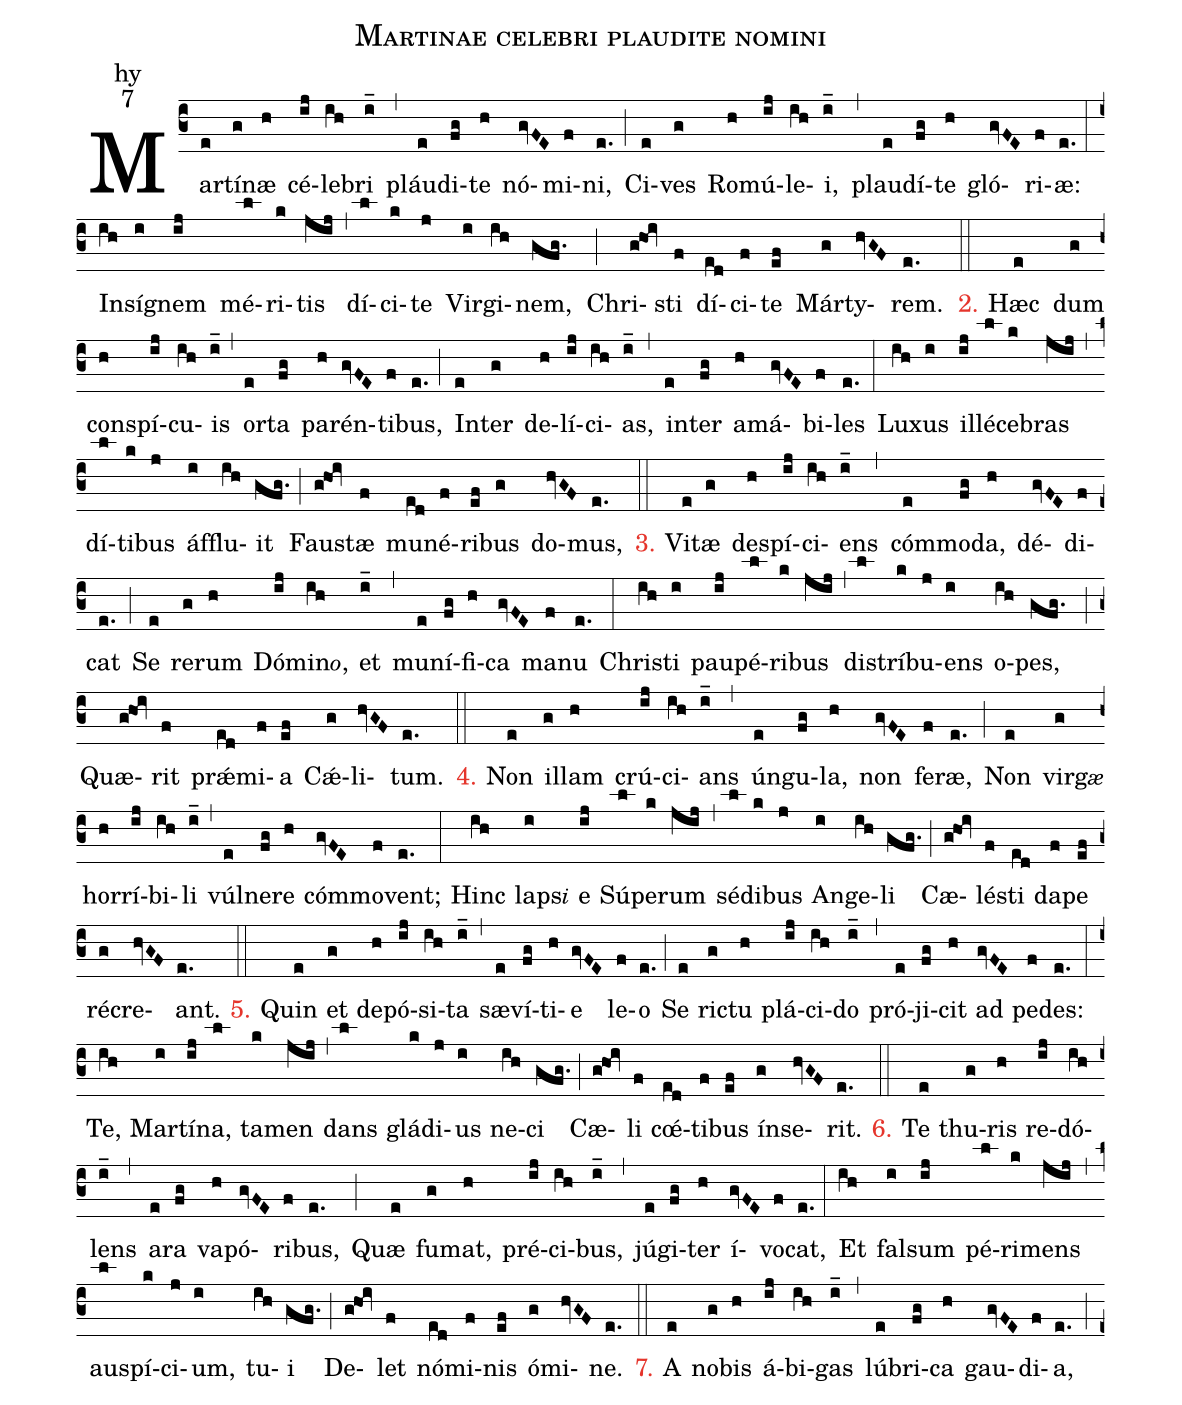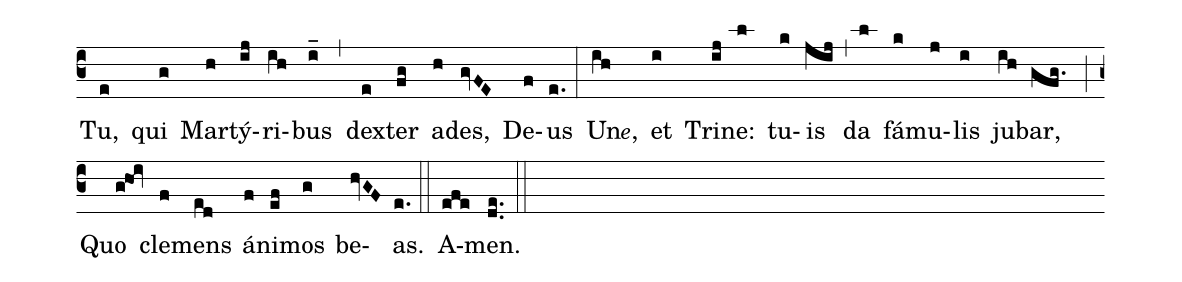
name:Martinae celebri plaudite nomini;
office-part:hy;
mode:7;
%%
(c3) Mar(e)tí(g)næ(h) cé(ij)le(ih)bri(i_) (,)
pláu(e)di(fg)te(h) nó(gvFE)mi(f)ni,(e.) (;)
Ci(e)ves(g) Ro(h)mú(ij)le(ih)i,(i_) (,)
plau(e)dí(fg)te(h) gló(gvFE)ri(f)æ:(e.) (:)
In(ih)sí(i)gnem(ij) mé(l)ri(k)tis(jij) (,)
dí(l)ci(k)te(j) Vir(i)gi(ih)nem,(gfg.) (;)
Chri(g@hoi)sti(f) dí(ed)ci(f)te(ef) Már(g)ty(hvGF)rem.(e.) (::)

<c>2.</c> Hæc(e) dum(g) con(h)spí(ij)cu(ih)is(i_) (,)
or(e)ta(fg) pa(h)rén(gvFE)ti(f)bus,(e.) (;)
In(e)ter(g) de(h)lí(ij)ci(ih)as,(i_) (,)
in(e)ter(fg) a(h)má(gvFE)bi(f)les(e.) (:)
Lu(ih)xus(i) il(ij)lé(l)ce(k)bras(jij) (,)
dí(l)ti(k)bus(j) áf(i)flu(ih)it(gfg.) (;)
Fau(g@hoi)stæ(f) mu(ed)né(f)ri(ef)bus(g) do(hvGF)mus,(e.) (::)

<c>3.</c> Vi(e)tæ(g) de(h)spí(ij)ci(ih)ens(i_) (,)
cóm(e)mo(fg)da,(h) dé(gvFE)di(f)cat(e.) (;)
Se(e) re(g)rum(h) Dó(ij)min<e>o</e>,(ih) et(i_) (,)
mu(e)ní(fg)fi(h)ca(gvFE) ma(f)nu(e.) (:)
Chri(ih)sti(i) pau(ij)pé(l)ri(k)bus(jij) (,)
di(l)strí(k)bu(j)ens(i) o(ih)pes,(gfg.) (;)
Quæ(g@hoi)rit(f) prǽ(ed)mi(f)a(ef) Cǽ(g)li(hvGF)tum.(e.) (::)

<c>4.</c> Non(e) il(g)lam(h) crú(ij)ci(ih)ans(i_) (,)
ún(e)gu(fg)la,(h) non(gvFE) fe(f)ræ,(e.) (;)
Non(e) virg<e>æ</e>(g) hor(h)rí(ij)bi(ih)li(i_) (,)
vúl(e)ne(fg)re(h) cóm(gvFE)mo(f)vent;(e.) (:)
Hinc(ih) laps<e>i</e>(i) e(ij) Sú(l)pe(k)rum(jij) (,)
sé(l)di(k)bus(j) An(i)ge(ih)li(gfg.) (;)
Cæ(g@hoi)lé(f)sti(ed) da(f)pe(ef) ré(g)cre(hvGF)ant.(e.) (::)

<c>5.</c> Quin(e) et(g) de(h)pó(ij)si(ih)ta(i_) (,)
sæ(e)ví(fg)ti(h)e(gvFE) le(f)o(e.) (;)
Se(e) ri(g)ctu(h) plá(ij)ci(ih)do(i_) (,)
pró(e)ji(fg)cit(h) ad(gvFE) pe(f)des:(e.) (:)
Te,(ih) Mar(i)tí(ij)na,(l) ta(k)men(jij) (,)
dans(l) glá(k)di(j)us(i) ne(ih)ci(gfg.) (;)
Cæ(g@hoi)li(f) cœ́(ed)ti(f)bus(ef) ín(g)se(hvGF)rit.(e.) (::)

<c>6.</c> Te(e) thu(g)ris(h) re(ij)dó(ih)lens(i_) (,)
a(e)ra(fg) va(h)pó(gvFE)ri(f)bus,(e.) (;)
Quæ(e) fu(g)mat,(h) pré(ij)ci(ih)bus,(i_) (,)
jú(e)gi(fg)ter(h) í(gvFE)vo(f)cat,(e.) (:)
Et(ih) fal(i)sum(ij) pé(l)ri(k)mens(jij) (,)
au(l)spí(k)ci(j)um,(i) tu(ih)i(gfg.) (;)
De(g@hoi)let(f) nó(ed)mi(f)nis(ef) ó(g)mi(hvGF)ne.(e.) (::)

<c>7.</c> A(e) no(g)bis(h) á(ij)bi(ih)gas(i_) (,)
lú(e)bri(fg)ca(h) gau(gvFE)di(f)a,(e.) (;)
Tu,(e) qui(g) Mar(h)tý(ij)ri(ih)bus(i_) (,)
dex(e)ter(fg) a(h)des,(gvFE) De(f)us(e.) (:)
Un<e>e</e>,(ih) et(i) Tri(ij)ne:(l) tu(k)is(jij) (,)
da(l) fá(k)mu(j)lis(i) ju(ih)bar,(gfg.) (;)
Quo(g@hoi) cle(f)mens(ed) á(f)ni(ef)mos(g) be(hvGF)as.(e.) (::)

A(efe)men.(de..) (::)
